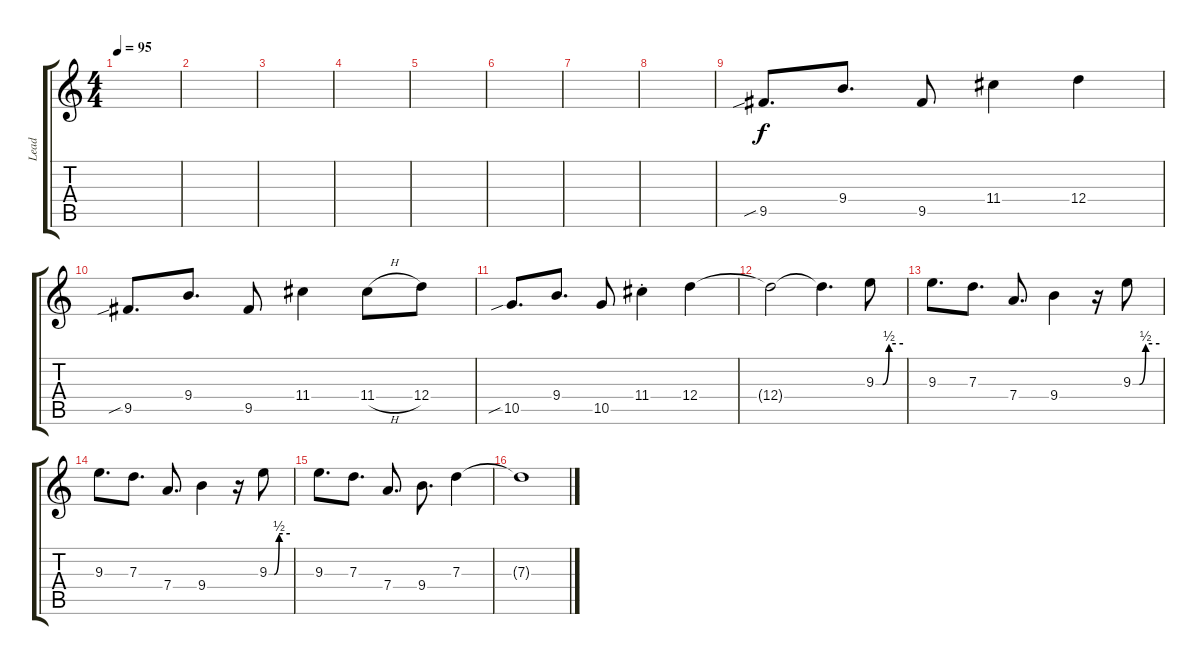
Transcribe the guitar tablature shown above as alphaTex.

\track ("Lead" "Lead") {instrument overdrivenguitar}
\staff {score tabs}
\tuning (E4 B3 G3 D3 A2 E2) {hide}
\ts (4 4)
\tempo 95
\clef g2
\ks c
|
|
|
|
|
|
|
|
9.5{sib}.8{d} 9.4.8{d} 9.5.8 11.4.4 12.4.4 |
9.5{sib}.8{d} 9.4.8{d} 9.5.8 11.4.4 11.4{h}.8 12.4.8 |
10.5{sib}.8{d} 9.4.8{d} 10.5.8 11.4{st}.4 12.4.4 |
12.4{t}.2 12.4{t}.4{d} 9.3{be (custom 0 0 15 0 29 2 60 2)}.8 |
9.3.8{d} 7.3.8{d} 7.4.8{d} 9.4.4 r.16 9.3{be (custom 0 0 15 0 29 2 60 2)}.8 |
9.3.8{d} 7.3.8{d} 7.4.8{d} 9.4.4 r.16 9.3{be (custom 0 0 15 0 29 2 60 2)}.8 |
9.3.8{d} 7.3.8{d} 7.4.8{d} 9.4.8{d} 7.3.4 |
7.3{t}.1
